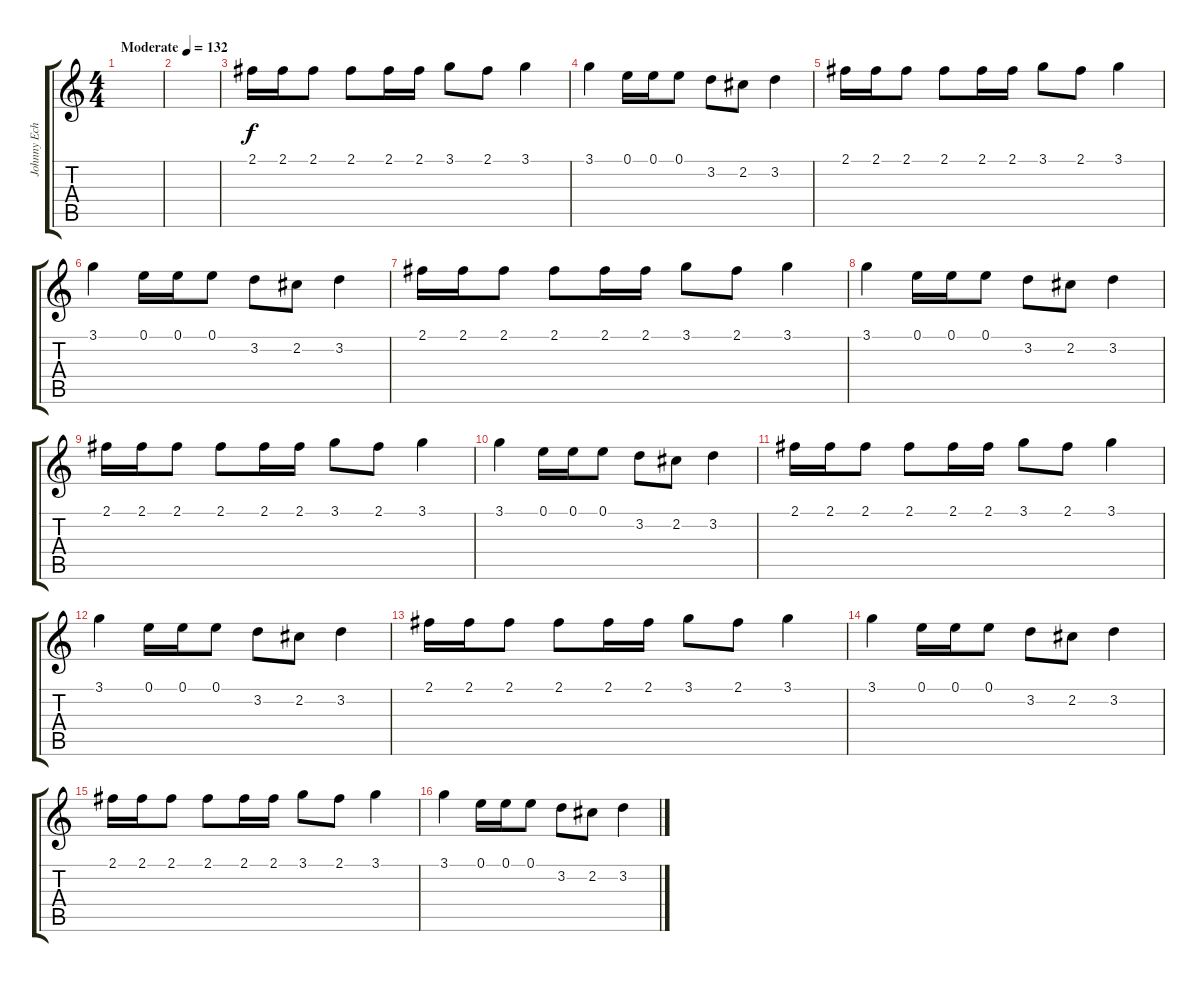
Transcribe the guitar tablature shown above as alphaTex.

\track ("Johnny Echols (lead guitar)" "Johnny Ech") {instrument electricguitarjazz}
\staff {score tabs}
\tuning (E4 B3 G3 D3 A2 E2) {hide}
\ts (4 4)
\tempo (132 "Moderate")
\clef g2
\ks c
|
|
2.1.16 2.1.16 2.1.8 2.1.8 2.1.16 2.1.16 3.1.8 2.1.8 3.1.4 |
3.1.4 0.1.16 0.1.16 0.1.8 3.2.8 2.2.8 3.2.4 |
2.1.16 2.1.16 2.1.8 2.1.8 2.1.16 2.1.16 3.1.8 2.1.8 3.1.4 |
3.1.4 0.1.16 0.1.16 0.1.8 3.2.8 2.2.8 3.2.4 |
2.1.16 2.1.16 2.1.8 2.1.8 2.1.16 2.1.16 3.1.8 2.1.8 3.1.4 |
3.1.4 0.1.16 0.1.16 0.1.8 3.2.8 2.2.8 3.2.4 |
2.1.16 2.1.16 2.1.8 2.1.8 2.1.16 2.1.16 3.1.8 2.1.8 3.1.4 |
3.1.4 0.1.16 0.1.16 0.1.8 3.2.8 2.2.8 3.2.4 |
2.1.16 2.1.16 2.1.8 2.1.8 2.1.16 2.1.16 3.1.8 2.1.8 3.1.4 |
3.1.4 0.1.16 0.1.16 0.1.8 3.2.8 2.2.8 3.2.4 |
2.1.16 2.1.16 2.1.8 2.1.8 2.1.16 2.1.16 3.1.8 2.1.8 3.1.4 |
3.1.4 0.1.16 0.1.16 0.1.8 3.2.8 2.2.8 3.2.4 |
2.1.16 2.1.16 2.1.8 2.1.8 2.1.16 2.1.16 3.1.8 2.1.8 3.1.4 |
3.1.4 0.1.16 0.1.16 0.1.8 3.2.8 2.2.8 3.2.4
